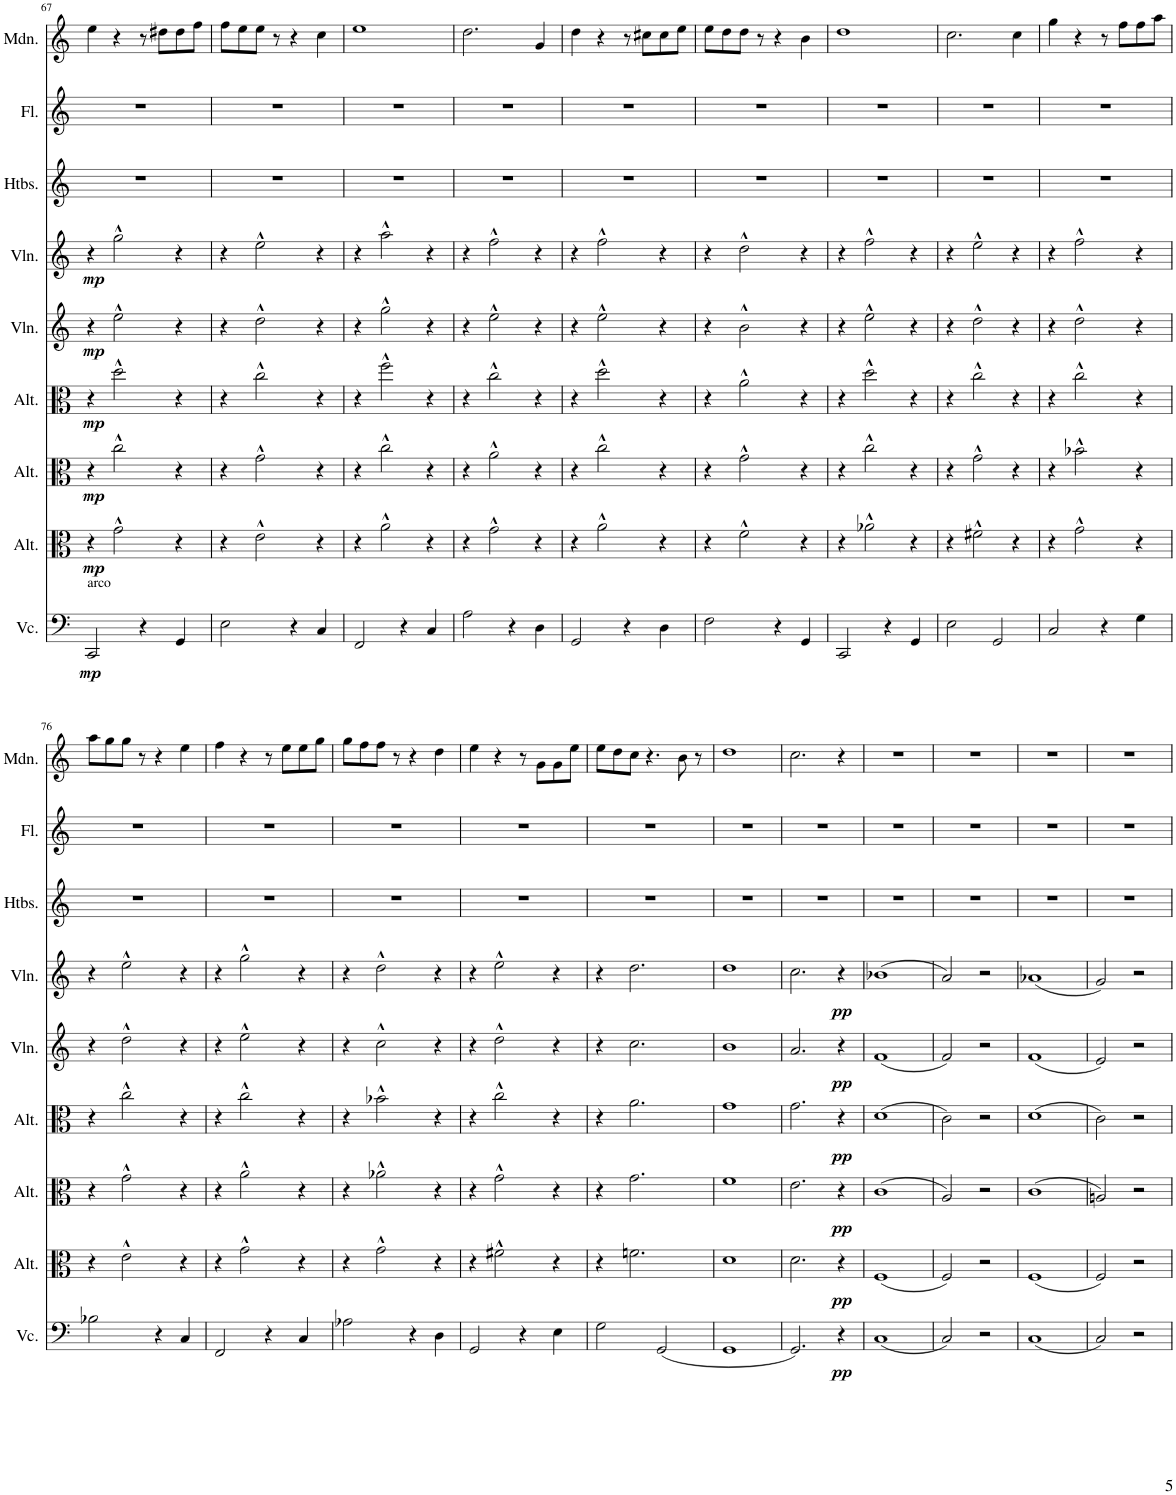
**kern	**dynam	**kern	**dynam	**kern	**dynam	**kern	**dynam	**kern	**dynam	**kern	**dynam	**kern	**kern	**kern
*part9	*part9	*part8	*part8	*part7	*part7	*part6	*part6	*part5	*part5	*part4	*part4	*part3	*part2	*part1
*staff9	*staff9	*staff8	*staff8	*staff7	*staff7	*staff6	*staff6	*staff5	*staff5	*staff4	*staff4	*staff3	*staff2	*staff1
*I"Violoncelle	*	*I"Alto	*	*I"Alto	*	*I"Alto	*	*I"Violon	*	*I"Violon	*	*I"Hautbois	*I"Flûte	*I"Mandoline
*I'Vc.	*	*I'Alt.	*	*I'Alt.	*	*I'Alt.	*	*I'Vln.	*	*I'Vln.	*	*I'Htbs.	*I'Fl.	*I'Mdn.
!!LO:PB:g=z
*clefF4	*	*clefC3	*	*clefC3	*	*clefC3	*	*clefG2	*	*clefG2	*	*clefG2	*clefG2	*clefG2
*k[]	*	*k[]	*	*k[]	*	*k[]	*	*k[]	*	*k[]	*	*k[]	*k[]	*k[]
*M4/4	*	*M4/4	*	*M4/4	*	*M4/4	*	*M4/4	*	*M4/4	*	*M4/4	*M4/4	*M4/4
=67	=67	=67	=67	=67	=67	=67	=67	=67	=67	=67	=67	=67	=67	=67
!LO:TX:a:t=arco	!	!	!	!	!	!	!	!	!	!	!	!	!	!
!	!LO:DY:b	!	!LO:DY:b	!	!LO:DY:b	!	!LO:DY:b	!	!LO:DY:b	!	!LO:DY:b	!	!	!
2CC/	mp	4r	mp	4r	mp	4r	mp	4r	mp	4r	mp	1r	1r	4ee\
.	.	2g^^\	.	2cc^^\	.	2dd^^\	.	2ee^^\	.	2gg^^\	.	.	.	4r
4r	.	.	.	.	.	.	.	.	.	.	.	.	.	8r
.	.	.	.	.	.	.	.	.	.	.	.	.	.	8dd#X\L
4GG/	.	4r	.	4r	.	4r	.	4r	.	4r	.	.	.	8dd#\
.	.	.	.	.	.	.	.	.	.	.	.	.	.	8ff\J
=68	=68	=68	=68	=68	=68	=68	=68	=68	=68	=68	=68	=68	=68	=68
2E\	.	4r	.	4r	.	4r	.	4r	.	4r	.	1r	1r	8ff\L
.	.	.	.	.	.	.	.	.	.	.	.	.	.	8ee\
.	.	2e^^\	.	2g^^\	.	2cc^^\	.	2dd^^\	.	2ee^^\	.	.	.	8ee\J
.	.	.	.	.	.	.	.	.	.	.	.	.	.	8r
4r	.	.	.	.	.	.	.	.	.	.	.	.	.	4r
4C/	.	4r	.	4r	.	4r	.	4r	.	4r	.	.	.	4cc\
=69	=69	=69	=69	=69	=69	=69	=69	=69	=69	=69	=69	=69	=69	=69
2FF/	.	4r	.	4r	.	4r	.	4r	.	4r	.	1r	1r	1ee
.	.	2a^^\	.	2cc^^\	.	2ff^^\	.	2gg^^\	.	2aa^^\	.	.	.	.
4r	.	.	.	.	.	.	.	.	.	.	.	.	.	.
4C/	.	4r	.	4r	.	4r	.	4r	.	4r	.	.	.	.
=70	=70	=70	=70	=70	=70	=70	=70	=70	=70	=70	=70	=70	=70	=70
2A\	.	4r	.	4r	.	4r	.	4r	.	4r	.	1r	1r	2.dd\
.	.	2g^^\	.	2a^^\	.	2cc^^\	.	2ee^^\	.	2ff^^\	.	.	.	.
4r	.	.	.	.	.	.	.	.	.	.	.	.	.	.
4D\	.	4r	.	4r	.	4r	.	4r	.	4r	.	.	.	4g/
=71	=71	=71	=71	=71	=71	=71	=71	=71	=71	=71	=71	=71	=71	=71
2GG/	.	4r	.	4r	.	4r	.	4r	.	4r	.	1r	1r	4dd\
.	.	2a^^\	.	2cc^^\	.	2dd^^\	.	2ee^^\	.	2ff^^\	.	.	.	4r
4r	.	.	.	.	.	.	.	.	.	.	.	.	.	8r
.	.	.	.	.	.	.	.	.	.	.	.	.	.	8cc#X\L
4D\	.	4r	.	4r	.	4r	.	4r	.	4r	.	.	.	8cc#\
.	.	.	.	.	.	.	.	.	.	.	.	.	.	8ee\J
=72	=72	=72	=72	=72	=72	=72	=72	=72	=72	=72	=72	=72	=72	=72
2F\	.	4r	.	4r	.	4r	.	4r	.	4r	.	1r	1r	8ee\L
.	.	.	.	.	.	.	.	.	.	.	.	.	.	8dd\
.	.	2f^^\	.	2g^^\	.	2a^^\	.	2b^^\	.	2dd^^\	.	.	.	8dd\J
.	.	.	.	.	.	.	.	.	.	.	.	.	.	8r
4r	.	.	.	.	.	.	.	.	.	.	.	.	.	4r
4GG/	.	4r	.	4r	.	4r	.	4r	.	4r	.	.	.	4b\
=73	=73	=73	=73	=73	=73	=73	=73	=73	=73	=73	=73	=73	=73	=73
2CC/	.	4r	.	4r	.	4r	.	4r	.	4r	.	1r	1r	1dd
.	.	2a-X^^\	.	2cc^^\	.	2dd^^\	.	2ee^^\	.	2ff^^\	.	.	.	.
4r	.	.	.	.	.	.	.	.	.	.	.	.	.	.
4GG/	.	4r	.	4r	.	4r	.	4r	.	4r	.	.	.	.
=74	=74	=74	=74	=74	=74	=74	=74	=74	=74	=74	=74	=74	=74	=74
2E\	.	4r	.	4r	.	4r	.	4r	.	4r	.	1r	1r	2.cc\
.	.	2f#X^^\	.	2g^^\	.	2cc^^\	.	2dd^^\	.	2ee^^\	.	.	.	.
2GG/	.	.	.	.	.	.	.	.	.	.	.	.	.	.
.	.	4r	.	4r	.	4r	.	4r	.	4r	.	.	.	4cc\
=75	=75	=75	=75	=75	=75	=75	=75	=75	=75	=75	=75	=75	=75	=75
2C/	.	4r	.	4r	.	4r	.	4r	.	4r	.	1r	1r	4gg\
.	.	2g^^\	.	2b-X^^\	.	2cc^^\	.	2dd^^\	.	2ff^^\	.	.	.	4r
4r	.	.	.	.	.	.	.	.	.	.	.	.	.	8r
.	.	.	.	.	.	.	.	.	.	.	.	.	.	8ff\L
4G\	.	4r	.	4r	.	4r	.	4r	.	4r	.	.	.	8ff\
.	.	.	.	.	.	.	.	.	.	.	.	.	.	8aa\J
!!LO:LB:g=z
=76	=76	=76	=76	=76	=76	=76	=76	=76	=76	=76	=76	=76	=76	=76
2B-X\	.	4r	.	4r	.	4r	.	4r	.	4r	.	1r	1r	8aa\L
.	.	.	.	.	.	.	.	.	.	.	.	.	.	8gg\
.	.	2e^^\	.	2g^^\	.	2cc^^\	.	2dd^^\	.	2ee^^\	.	.	.	8gg\J
.	.	.	.	.	.	.	.	.	.	.	.	.	.	8r
4r	.	.	.	.	.	.	.	.	.	.	.	.	.	4r
4C/	.	4r	.	4r	.	4r	.	4r	.	4r	.	.	.	4ee\
=77	=77	=77	=77	=77	=77	=77	=77	=77	=77	=77	=77	=77	=77	=77
2FF/	.	4r	.	4r	.	4r	.	4r	.	4r	.	1r	1r	4ff\
.	.	2g^^\	.	2a^^\	.	2cc^^\	.	2ee^^\	.	2gg^^\	.	.	.	4r
4r	.	.	.	.	.	.	.	.	.	.	.	.	.	8r
.	.	.	.	.	.	.	.	.	.	.	.	.	.	8ee\L
4C/	.	4r	.	4r	.	4r	.	4r	.	4r	.	.	.	8ee\
.	.	.	.	.	.	.	.	.	.	.	.	.	.	8gg\J
=78	=78	=78	=78	=78	=78	=78	=78	=78	=78	=78	=78	=78	=78	=78
2A-X\	.	4r	.	4r	.	4r	.	4r	.	4r	.	1r	1r	8gg\L
.	.	.	.	.	.	.	.	.	.	.	.	.	.	8ff\
.	.	2g^^\	.	2a-X^^\	.	2b-X^^\	.	2cc^^\	.	2dd^^\	.	.	.	8ff\J
.	.	.	.	.	.	.	.	.	.	.	.	.	.	8r
4r	.	.	.	.	.	.	.	.	.	.	.	.	.	4r
4D\	.	4r	.	4r	.	4r	.	4r	.	4r	.	.	.	4dd\
=79	=79	=79	=79	=79	=79	=79	=79	=79	=79	=79	=79	=79	=79	=79
2GG/	.	4r	.	4r	.	4r	.	4r	.	4r	.	1r	1r	4ee\
.	.	2f#X^^\	.	2g^^\	.	2cc^^\	.	2dd^^\	.	2ee^^\	.	.	.	4r
4r	.	.	.	.	.	.	.	.	.	.	.	.	.	8r
.	.	.	.	.	.	.	.	.	.	.	.	.	.	8g\L
4E\	.	4r	.	4r	.	4r	.	4r	.	4r	.	.	.	8g\
.	.	.	.	.	.	.	.	.	.	.	.	.	.	8ee\J
=80	=80	=80	=80	=80	=80	=80	=80	=80	=80	=80	=80	=80	=80	=80
2G\	.	4r	.	4r	.	4r	.	4r	.	4r	.	1r	1r	8ee\L
.	.	.	.	.	.	.	.	.	.	.	.	.	.	8dd\
.	.	2.fn\	.	2.g\	.	2.a\	.	2.cc\	.	2.dd\	.	.	.	8cc\J
.	.	.	.	.	.	.	.	.	.	.	.	.	.	4.r
(2GG/	.	.	.	.	.	.	.	.	.	.	.	.	.	.
.	.	.	.	.	.	.	.	.	.	.	.	.	.	8b\
.	.	.	.	.	.	.	.	.	.	.	.	.	.	8r
=81	=81	=81	=81	=81	=81	=81	=81	=81	=81	=81	=81	=81	=81	=81
1GG	.	1d	.	1f	.	1g	.	1b	.	1dd	.	1r	1r	1dd
=82	=82	=82	=82	=82	=82	=82	=82	=82	=82	=82	=82	=82	=82	=82
2.GG/)	.	2.d\	.	2.e\	.	2.g\	.	2.a/	.	2.cc\	.	1r	1r	2.cc\
!	!LO:DY:b	!	!LO:DY:b	!	!LO:DY:b	!	!LO:DY:b	!	!LO:DY:b	!	!LO:DY:b	!	!	!
4r	pp	4r	pp	4r	pp	4r	pp	4r	pp	4r	pp	.	.	4r
=83	=83	=83	=83	=83	=83	=83	=83	=83	=83	=83	=83	=83	=83	=83
(1C	.	(1F	.	(1c	.	(1d	.	(1f	.	(1b-X	.	1r	1r	1r
=84	=84	=84	=84	=84	=84	=84	=84	=84	=84	=84	=84	=84	=84	=84
2C/)	.	2F/)	.	2A/)	.	2c\)	.	2f/)	.	2a/)	.	1r	1r	1r
2r	.	2r	.	2r	.	2r	.	2r	.	2r	.	.	.	.
=85	=85	=85	=85	=85	=85	=85	=85	=85	=85	=85	=85	=85	=85	=85
(1C	.	(1F	.	(1c	.	(1d	.	(1f	.	(1a-X	.	1r	1r	1r
=86	=86	=86	=86	=86	=86	=86	=86	=86	=86	=86	=86	=86	=86	=86
2C/)	.	2F/)	.	2An/)	.	2c\)	.	2e/)	.	2g/)	.	1r	1r	1r
2r	.	2r	.	2r	.	2r	.	2r	.	2r	.	.	.	.
=	=	=	=	=	=	=	=	=	=	=	=	=	=	=
*-	*-	*-	*-	*-	*-	*-	*-	*-	*-	*-	*-	*-	*-	*-
